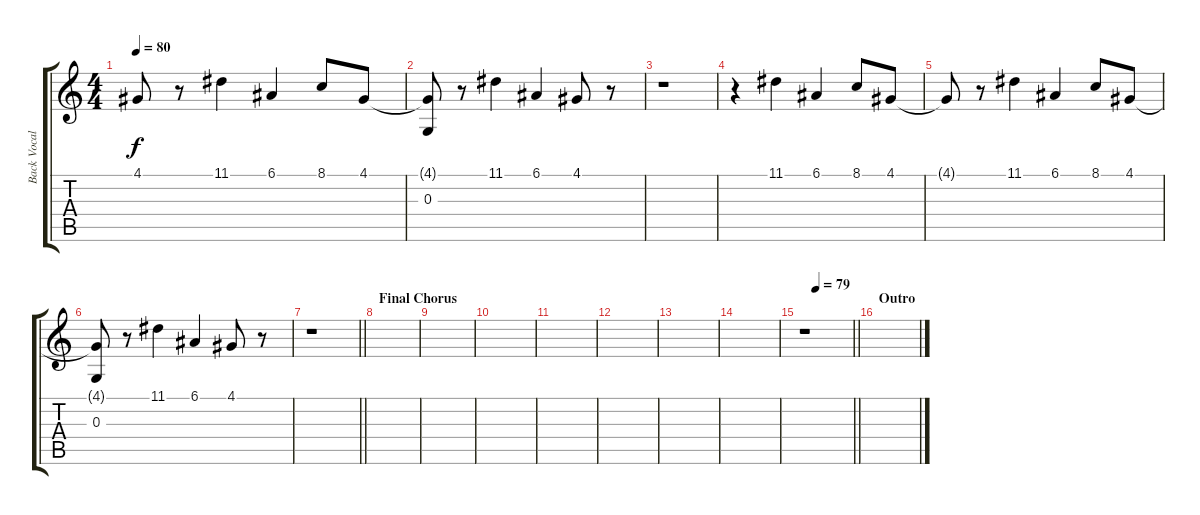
\track ("Back Vocals" "Back Vocal") {instrument choiraahs}
\staff {score tabs}
\tuning (E4 B3 G3 D3 A2 E2) {hide}
\ts (4 4)
\tempo 80
\clef g2
\ks c
4.1{t}.8{dy f} r.8 11.1.4 6.1.4 8.1.8 4.1.8 |
(4.1{t} 0.3).8 r.8 11.1.4 6.1.4 4.1.8 r.8 |
r.1 |
r.4 11.1.4 6.1.4 8.1.8 4.1.8 |
4.1{t}.8 r.8 11.1.4 6.1.4 8.1.8 4.1.8 |
(4.1{t} 0.3).8 r.8 11.1.4 6.1.4 4.1.8 r.8 |
\barLineRight lightlight
r.1 |
\section ("" "Final Chorus")
|
|
|
|
|
|
|
\tempo (79 0.25)
\barLineRight lightlight
r.1 |
\section ("" "Outro")
